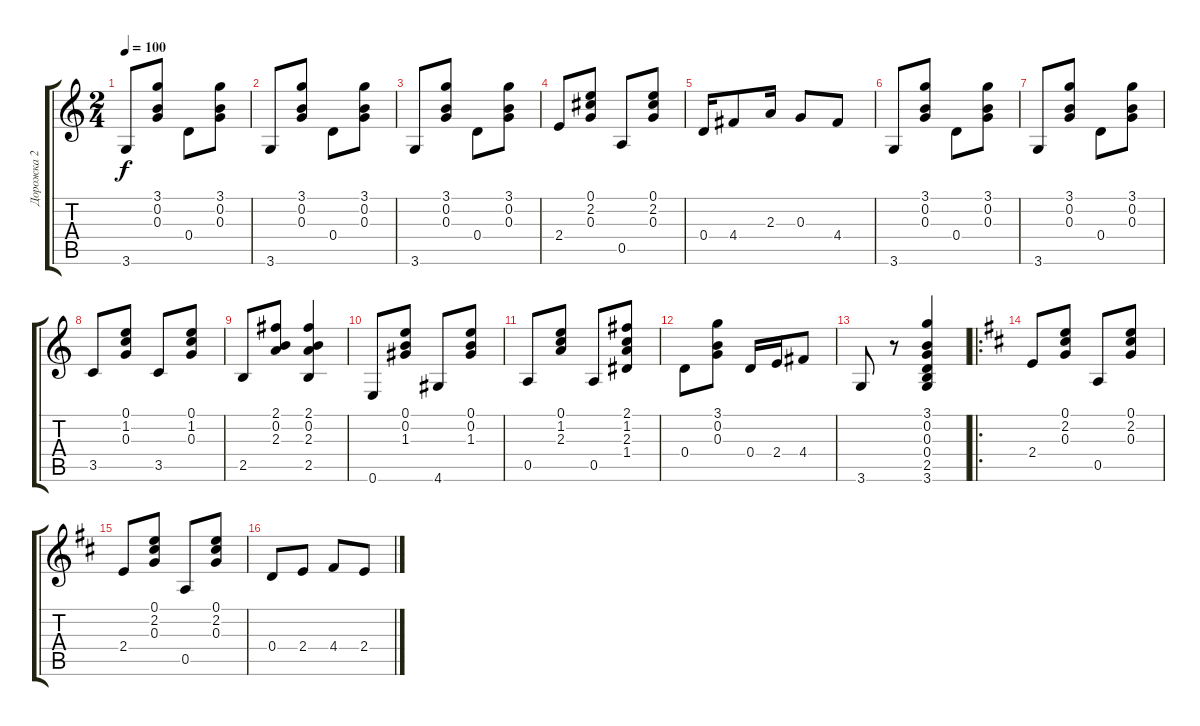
\track ("Дорожка 2" "Дорожка 2") {instrument acousticguitarsteel}
\staff {score tabs}
\tuning (E4 B3 G3 D3 A2 E2) {hide}
\ts (2 4)
\tempo 100
\clef g2
\ks c
3.6.8{dy f} (3.1 0.2 0.3).8 0.4.8 (3.1 0.2 0.3).8 |
3.6.8 (3.1 0.2 0.3).8 0.4.8 (3.1 0.2 0.3).8 |
3.6.8 (3.1 0.2 0.3).8 0.4.8 (3.1 0.2 0.3).8 |
2.4.8 (0.1 2.2 0.3).8 0.5.8 (0.1 2.2 0.3).8 |
0.4.16 4.4.8 2.3.16 0.3.8 4.4.8 |
3.6.8 (3.1 0.2 0.3).8 0.4.8 (3.1 0.2 0.3).8 |
3.6.8 (3.1 0.2 0.3).8 0.4.8 (3.1 0.2 0.3).8 |
3.5.8 (0.1 1.2 0.3).8 3.5.8 (0.1 1.2 0.3).8 |
2.5.8 (2.1 0.2 2.3).8 (2.1 0.2 2.3 2.5).4 |
0.6.8 (0.1 0.2 1.3).8 4.6.8 (0.1 0.2 1.3).8 |
0.5.8 (0.1 1.2 2.3).8 0.5.8 (2.1 1.2 2.3 1.4).8 |
0.4.8 (3.1 0.2 0.3).8 0.4.16 2.4.16 4.4.8 |
3.6.8 r.8 (3.1 0.2 0.3 0.4 2.5 3.6).4 |
\ro
\ks d
2.4.8 (0.1 2.2 0.3).8 0.5.8 (0.1 2.2 0.3).8 |
2.4.8 (0.1 2.2 0.3).8 0.5.8 (0.1 2.2 0.3).8 |
0.4.8 2.4.8 4.4.8 2.4.8
